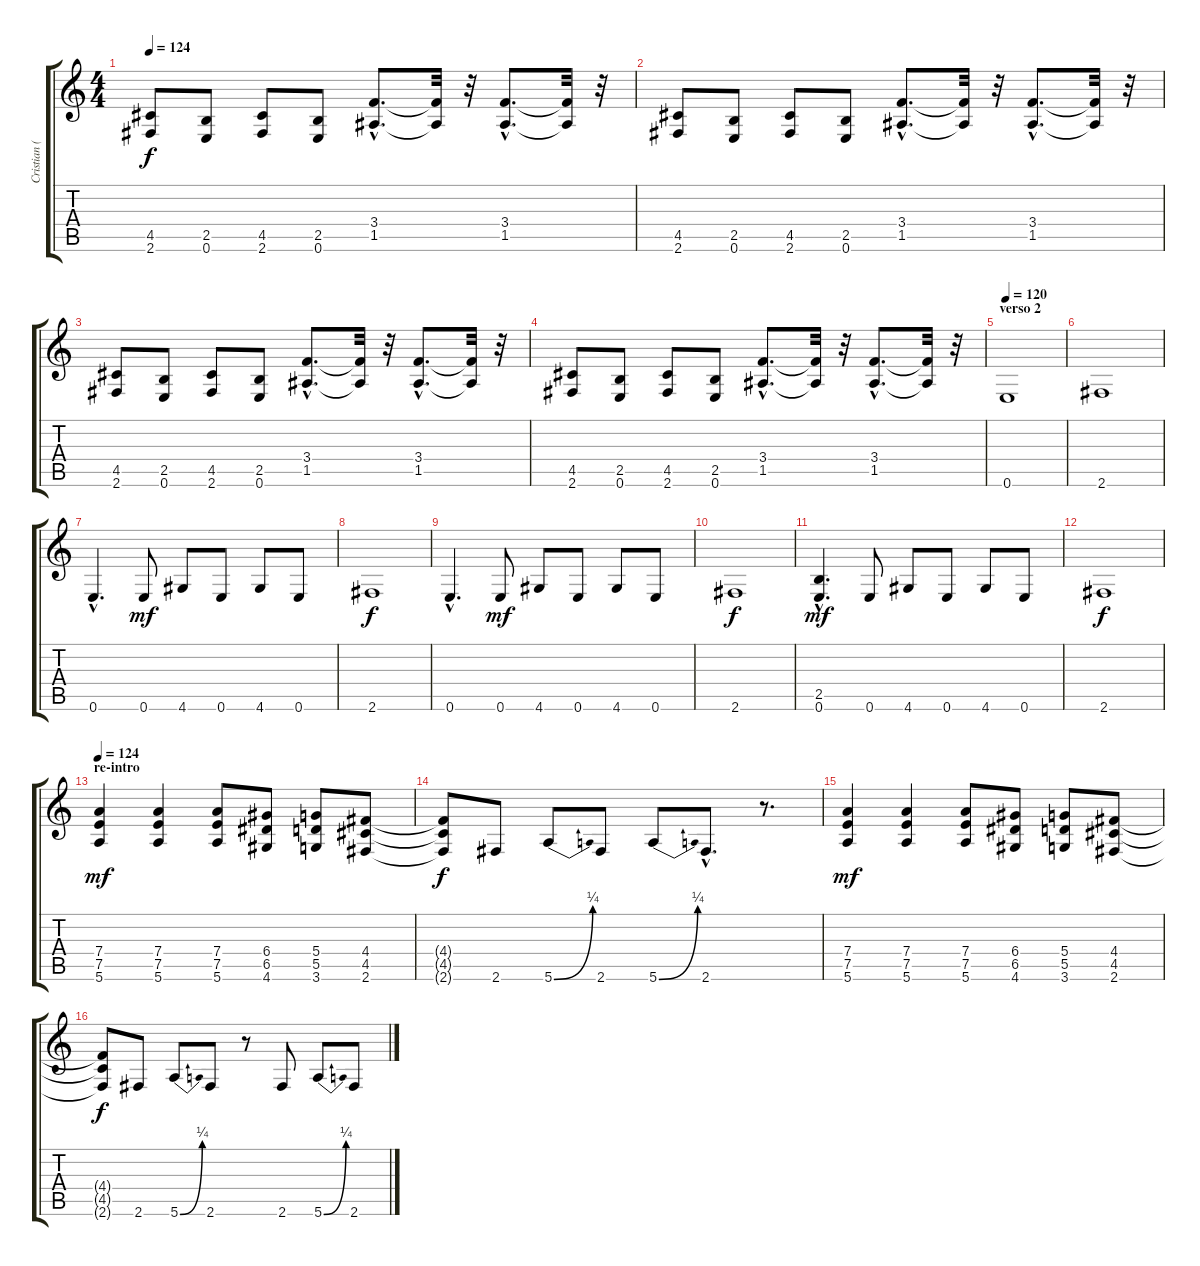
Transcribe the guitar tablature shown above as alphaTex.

\track ("Cristian (guitarra)" "Cristian (") {instrument overdrivenguitar}
\staff {score tabs}
\tuning (E4 B3 G3 D3 A2 E2) {hide}
\ts (4 4)
\tempo 124
\clef g2
\ks c
(4.5 2.6).8{dy f} (2.5 0.6).8 (4.5 2.6).8 (2.5 0.6).8 (3.4{hac} 1.5{hac}).8{d} (3.4{t} 1.5{t}).32 r.32 (3.4{hac} 1.5{hac}).8{d} (3.4{t} 1.5{t}).32 r.32 |
(4.5 2.6).8 (2.5 0.6).8 (4.5 2.6).8 (2.5 0.6).8 (3.4{hac} 1.5{hac}).8{d} (3.4{t} 1.5{t}).32 r.32 (3.4{hac} 1.5{hac}).8{d} (3.4{t} 1.5{t}).32 r.32 |
(4.5 2.6).8 (2.5 0.6).8 (4.5 2.6).8 (2.5 0.6).8 (3.4{hac} 1.5{hac}).8{d} (3.4{t} 1.5{t}).32 r.32 (3.4{hac} 1.5{hac}).8{d} (3.4{t} 1.5{t}).32 r.32 |
(4.5 2.6).8 (2.5 0.6).8 (4.5 2.6).8 (2.5 0.6).8 (3.4{hac} 1.5{hac}).8{d} (3.4{t} 1.5{t}).32 r.32 (3.4{hac} 1.5{hac}).8{d} (3.4{t} 1.5{t}).32 r.32 |
\section ("" "verso 2")
\tempo 120
0.6.1 |
2.6.1 |
0.6{hac}.4{d} 0.6.8{dy mf} 4.6.8 0.6.8 4.6.8 0.6.8 |
2.6.1{dy f} |
0.6{hac}.4{d} 0.6.8{dy mf} 4.6.8 0.6.8 4.6.8 0.6.8 |
2.6.1{dy f} |
(2.5{hac} 0.6{hac}).4{d dy mf} 0.6.8 4.6.8 0.6.8 4.6.8 0.6.8 |
2.6.1{dy f} |
\section ("" "re-intro")
\tempo 124
(7.4 7.5 5.6).4{dy mf} (7.4 7.5 5.6).4 (7.4 7.5 5.6).8 (6.4 6.5 4.6).8 (5.4 5.5 3.6).8 (4.4 4.5 2.6).8 |
(4.4{t} 4.5{t} 2.6{t}).8{dy f} 2.6.8 5.6{be (bend 0 0 60 1)}.8 2.6.8 5.6{be (bend 0 0 60 1)}.8 2.6{hac}.8{d} r.8{d} |
(7.4 7.5 5.6).4{dy mf} (7.4 7.5 5.6).4 (7.4 7.5 5.6).8 (6.4 6.5 4.6).8 (5.4 5.5 3.6).8 (4.4 4.5 2.6).8 |
(4.4{t} 4.5{t} 2.6{t}).8{dy f} 2.6.8 5.6{be (bend 0 0 60 1)}.8 2.6.8 r.8 2.6.8 5.6{be (bend 0 0 60 1)}.8 2.6.8
